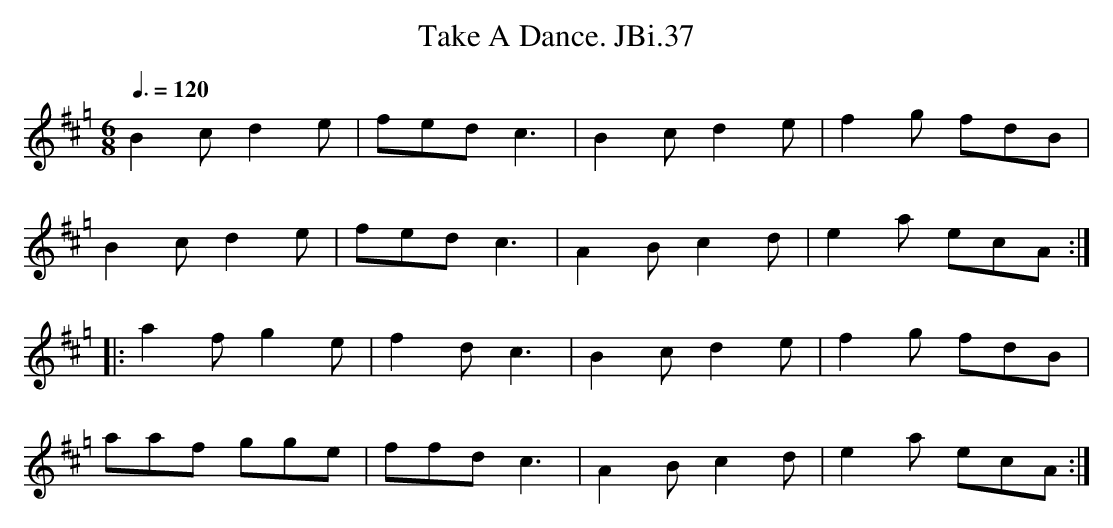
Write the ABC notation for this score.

X:1
T:Take A Dance. JBi.37
M:6/8
L:1/8
Q:3/8=120
K:Hp
B2cd2e|fedc3|B2cd2e|f2g fdB|
B2cd2e|fedc3|A2Bc2d|e2a ecA:|
|:a2fg2e|f2dc3|B2cd2e|f2g fdB|
aaf gge|ffdc3|A2Bc2d|e2a ecA:|
